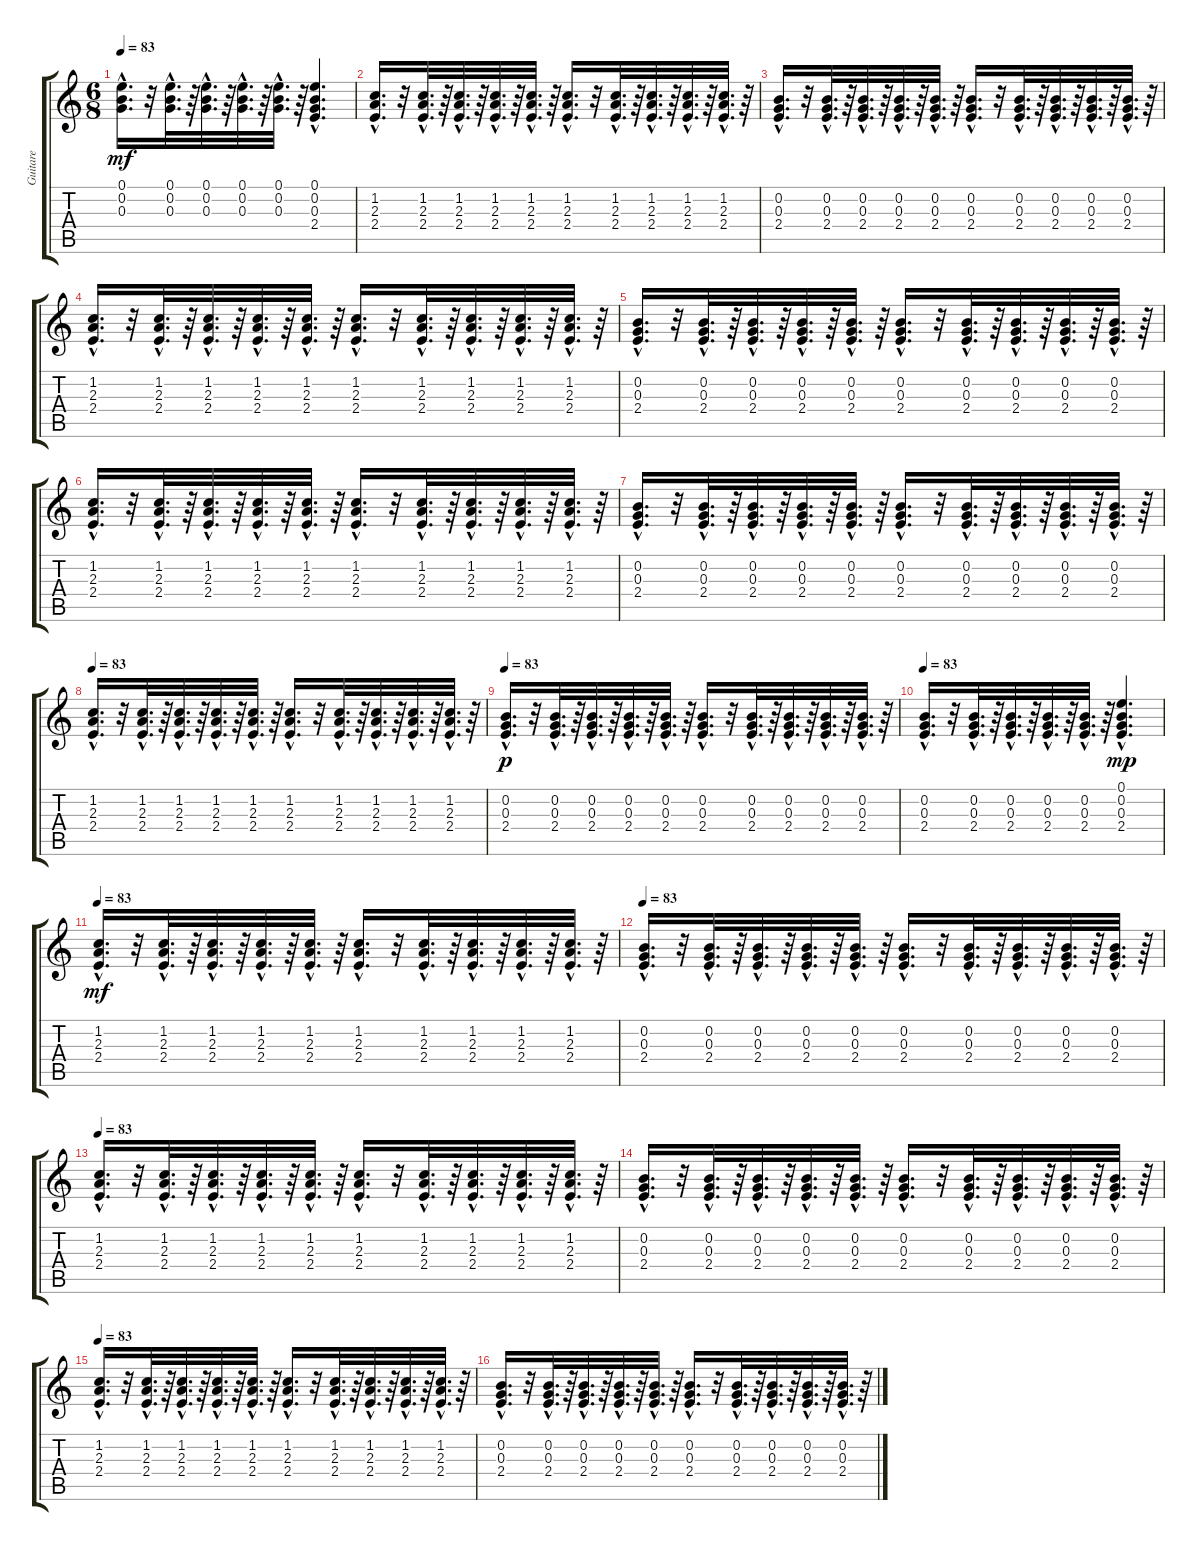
\track ("Guitare" "Guitare") {instrument acousticguitarnylon}
\staff {score tabs}
\tuning (E4 B3 G3 D3 A2 E2) {hide}
\ts (6 8)
\tempo 83
\clef g2
\ks c
(0.1{hac} 0.2{hac} 0.3{hac}).16{d dy mf} r.32 (0.1{hac} 0.2{hac} 0.3{hac}).32{d} r.64 (0.1{hac} 0.2{hac} 0.3{hac}).32{d} r.64 (0.1{hac} 0.2{hac} 0.3{hac}).32{d} r.64 (0.1{hac} 0.2{hac} 0.3{hac}).32{d} r.64 (0.1{hac} 0.2{hac} 0.3{hac} 2.4{hac}).4{d} |
(1.2{hac} 2.3{hac} 2.4{hac}).16{d} r.32 (1.2{hac} 2.3{hac} 2.4{hac}).32{d} r.64 (1.2{hac} 2.3{hac} 2.4{hac}).32{d} r.64 (1.2{hac} 2.3{hac} 2.4{hac}).32{d} r.64 (1.2{hac} 2.3{hac} 2.4{hac}).32{d} r.64 (1.2{hac} 2.3{hac} 2.4{hac}).16{d} r.32 (1.2{hac} 2.3{hac} 2.4{hac}).32{d} r.64 (1.2{hac} 2.3{hac} 2.4{hac}).32{d} r.64 (1.2{hac} 2.3{hac} 2.4{hac}).32{d} r.64 (1.2{hac} 2.3{hac} 2.4{hac}).32{d} r.64 |
(0.2{hac} 0.3{hac} 2.4{hac}).16{d} r.32 (0.2{hac} 0.3{hac} 2.4{hac}).32{d} r.64 (0.2{hac} 0.3{hac} 2.4{hac}).32{d} r.64 (0.2{hac} 0.3{hac} 2.4{hac}).32{d} r.64 (0.2{hac} 0.3{hac} 2.4{hac}).32{d} r.64 (0.2{hac} 0.3{hac} 2.4{hac}).16{d} r.32 (0.2{hac} 0.3{hac} 2.4{hac}).32{d} r.64 (0.2{hac} 0.3{hac} 2.4{hac}).32{d} r.64 (0.2{hac} 0.3{hac} 2.4{hac}).32{d} r.64 (0.2{hac} 0.3{hac} 2.4{hac}).32{d} r.64 |
(1.2{hac} 2.3{hac} 2.4{hac}).16{d} r.32 (1.2{hac} 2.3{hac} 2.4{hac}).32{d} r.64 (1.2{hac} 2.3{hac} 2.4{hac}).32{d} r.64 (1.2{hac} 2.3{hac} 2.4{hac}).32{d} r.64 (1.2{hac} 2.3{hac} 2.4{hac}).32{d} r.64 (1.2{hac} 2.3{hac} 2.4{hac}).16{d} r.32 (1.2{hac} 2.3{hac} 2.4{hac}).32{d} r.64 (1.2{hac} 2.3{hac} 2.4{hac}).32{d} r.64 (1.2{hac} 2.3{hac} 2.4{hac}).32{d} r.64 (1.2{hac} 2.3{hac} 2.4{hac}).32{d} r.64 |
(0.2{hac} 0.3{hac} 2.4{hac}).16{d} r.32 (0.2{hac} 0.3{hac} 2.4{hac}).32{d} r.64 (0.2{hac} 0.3{hac} 2.4{hac}).32{d} r.64 (0.2{hac} 0.3{hac} 2.4{hac}).32{d} r.64 (0.2{hac} 0.3{hac} 2.4{hac}).32{d} r.64 (0.2{hac} 0.3{hac} 2.4{hac}).16{d} r.32 (0.2{hac} 0.3{hac} 2.4{hac}).32{d} r.64 (0.2{hac} 0.3{hac} 2.4{hac}).32{d} r.64 (0.2{hac} 0.3{hac} 2.4{hac}).32{d} r.64 (0.2{hac} 0.3{hac} 2.4{hac}).32{d} r.64 |
(1.2{hac} 2.3{hac} 2.4{hac}).16{d} r.32 (1.2{hac} 2.3{hac} 2.4{hac}).32{d} r.64 (1.2{hac} 2.3{hac} 2.4{hac}).32{d} r.64 (1.2{hac} 2.3{hac} 2.4{hac}).32{d} r.64 (1.2{hac} 2.3{hac} 2.4{hac}).32{d} r.64 (1.2{hac} 2.3{hac} 2.4{hac}).16{d} r.32 (1.2{hac} 2.3{hac} 2.4{hac}).32{d} r.64 (1.2{hac} 2.3{hac} 2.4{hac}).32{d} r.64 (1.2{hac} 2.3{hac} 2.4{hac}).32{d} r.64 (1.2{hac} 2.3{hac} 2.4{hac}).32{d} r.64 |
(0.2{hac} 0.3{hac} 2.4{hac}).16{d} r.32 (0.2{hac} 0.3{hac} 2.4{hac}).32{d} r.64 (0.2{hac} 0.3{hac} 2.4{hac}).32{d} r.64 (0.2{hac} 0.3{hac} 2.4{hac}).32{d} r.64 (0.2{hac} 0.3{hac} 2.4{hac}).32{d} r.64 (0.2{hac} 0.3{hac} 2.4{hac}).16{d} r.32 (0.2{hac} 0.3{hac} 2.4{hac}).32{d} r.64 (0.2{hac} 0.3{hac} 2.4{hac}).32{d} r.64 (0.2{hac} 0.3{hac} 2.4{hac}).32{d} r.64 (0.2{hac} 0.3{hac} 2.4{hac}).32{d} r.64 |
\tempo 83
(1.2{hac} 2.3{hac} 2.4{hac}).16{d} r.32 (1.2{hac} 2.3{hac} 2.4{hac}).32{d} r.64 (1.2{hac} 2.3{hac} 2.4{hac}).32{d} r.64 (1.2{hac} 2.3{hac} 2.4{hac}).32{d} r.64 (1.2{hac} 2.3{hac} 2.4{hac}).32{d} r.64 (1.2{hac} 2.3{hac} 2.4{hac}).16{d} r.32 (1.2{hac} 2.3{hac} 2.4{hac}).32{d} r.64 (1.2{hac} 2.3{hac} 2.4{hac}).32{d} r.64 (1.2{hac} 2.3{hac} 2.4{hac}).32{d} r.64 (1.2{hac} 2.3{hac} 2.4{hac}).32{d} r.64 |
\tempo 83
(0.2{hac} 0.3{hac} 2.4{hac}).16{d dy p} r.32 (0.2{hac} 0.3{hac} 2.4{hac}).32{d} r.64 (0.2{hac} 0.3{hac} 2.4{hac}).32{d} r.64 (0.2{hac} 0.3{hac} 2.4{hac}).32{d} r.64 (0.2{hac} 0.3{hac} 2.4{hac}).32{d} r.64 (0.2{hac} 0.3{hac} 2.4{hac}).16{d} r.32 (0.2{hac} 0.3{hac} 2.4{hac}).32{d} r.64 (0.2{hac} 0.3{hac} 2.4{hac}).32{d} r.64 (0.2{hac} 0.3{hac} 2.4{hac}).32{d} r.64 (0.2{hac} 0.3{hac} 2.4{hac}).32{d} r.64 |
\tempo 83
(0.2{hac} 0.3{hac} 2.4{hac}).16{d} r.32 (0.2{hac} 0.3{hac} 2.4{hac}).32{d} r.64 (0.2{hac} 0.3{hac} 2.4{hac}).32{d} r.64 (0.2{hac} 0.3{hac} 2.4{hac}).32{d} r.64 (0.2{hac} 0.3{hac} 2.4{hac}).32{d} r.64 (0.1{hac} 0.2{hac} 0.3{hac} 2.4{hac}).4{d dy mp} |
\tempo 83
(1.2{hac} 2.3{hac} 2.4{hac}).16{d dy mf} r.32 (1.2{hac} 2.3{hac} 2.4{hac}).32{d} r.64 (1.2{hac} 2.3{hac} 2.4{hac}).32{d} r.64 (1.2{hac} 2.3{hac} 2.4{hac}).32{d} r.64 (1.2{hac} 2.3{hac} 2.4{hac}).32{d} r.64 (1.2{hac} 2.3{hac} 2.4{hac}).16{d} r.32 (1.2{hac} 2.3{hac} 2.4{hac}).32{d} r.64 (1.2{hac} 2.3{hac} 2.4{hac}).32{d} r.64 (1.2{hac} 2.3{hac} 2.4{hac}).32{d} r.64 (1.2{hac} 2.3{hac} 2.4{hac}).32{d} r.64 |
\tempo 83
(0.2{hac} 0.3{hac} 2.4{hac}).16{d} r.32 (0.2{hac} 0.3{hac} 2.4{hac}).32{d} r.64 (0.2{hac} 0.3{hac} 2.4{hac}).32{d} r.64 (0.2{hac} 0.3{hac} 2.4{hac}).32{d} r.64 (0.2{hac} 0.3{hac} 2.4{hac}).32{d} r.64 (0.2{hac} 0.3{hac} 2.4{hac}).16{d} r.32 (0.2{hac} 0.3{hac} 2.4{hac}).32{d} r.64 (0.2{hac} 0.3{hac} 2.4{hac}).32{d} r.64 (0.2{hac} 0.3{hac} 2.4{hac}).32{d} r.64 (0.2{hac} 0.3{hac} 2.4{hac}).32{d} r.64 |
\tempo 83
(1.2{hac} 2.3{hac} 2.4{hac}).16{d} r.32 (1.2{hac} 2.3{hac} 2.4{hac}).32{d} r.64 (1.2{hac} 2.3{hac} 2.4{hac}).32{d} r.64 (1.2{hac} 2.3{hac} 2.4{hac}).32{d} r.64 (1.2{hac} 2.3{hac} 2.4{hac}).32{d} r.64 (1.2{hac} 2.3{hac} 2.4{hac}).16{d} r.32 (1.2{hac} 2.3{hac} 2.4{hac}).32{d} r.64 (1.2{hac} 2.3{hac} 2.4{hac}).32{d} r.64 (1.2{hac} 2.3{hac} 2.4{hac}).32{d} r.64 (1.2{hac} 2.3{hac} 2.4{hac}).32{d} r.64 |
(0.2{hac} 0.3{hac} 2.4{hac}).16{d} r.32 (0.2{hac} 0.3{hac} 2.4{hac}).32{d} r.64 (0.2{hac} 0.3{hac} 2.4{hac}).32{d} r.64 (0.2{hac} 0.3{hac} 2.4{hac}).32{d} r.64 (0.2{hac} 0.3{hac} 2.4{hac}).32{d} r.64 (0.2{hac} 0.3{hac} 2.4{hac}).16{d} r.32 (0.2{hac} 0.3{hac} 2.4{hac}).32{d} r.64 (0.2{hac} 0.3{hac} 2.4{hac}).32{d} r.64 (0.2{hac} 0.3{hac} 2.4{hac}).32{d} r.64 (0.2{hac} 0.3{hac} 2.4{hac}).32{d} r.64 |
\tempo 83
(1.2{hac} 2.3{hac} 2.4{hac}).16{d} r.32 (1.2{hac} 2.3{hac} 2.4{hac}).32{d} r.64 (1.2{hac} 2.3{hac} 2.4{hac}).32{d} r.64 (1.2{hac} 2.3{hac} 2.4{hac}).32{d} r.64 (1.2{hac} 2.3{hac} 2.4{hac}).32{d} r.64 (1.2{hac} 2.3{hac} 2.4{hac}).16{d} r.32 (1.2{hac} 2.3{hac} 2.4{hac}).32{d} r.64 (1.2{hac} 2.3{hac} 2.4{hac}).32{d} r.64 (1.2{hac} 2.3{hac} 2.4{hac}).32{d} r.64 (1.2{hac} 2.3{hac} 2.4{hac}).32{d} r.64 |
(0.2{hac} 0.3{hac} 2.4{hac}).16{d} r.32 (0.2{hac} 0.3{hac} 2.4{hac}).32{d} r.64 (0.2{hac} 0.3{hac} 2.4{hac}).32{d} r.64 (0.2{hac} 0.3{hac} 2.4{hac}).32{d} r.64 (0.2{hac} 0.3{hac} 2.4{hac}).32{d} r.64 (0.2{hac} 0.3{hac} 2.4{hac}).16{d} r.32 (0.2{hac} 0.3{hac} 2.4{hac}).32{d} r.64 (0.2{hac} 0.3{hac} 2.4{hac}).32{d} r.64 (0.2{hac} 0.3{hac} 2.4{hac}).32{d} r.64 (0.2{hac} 0.3{hac} 2.4{hac}).32{d} r.64
